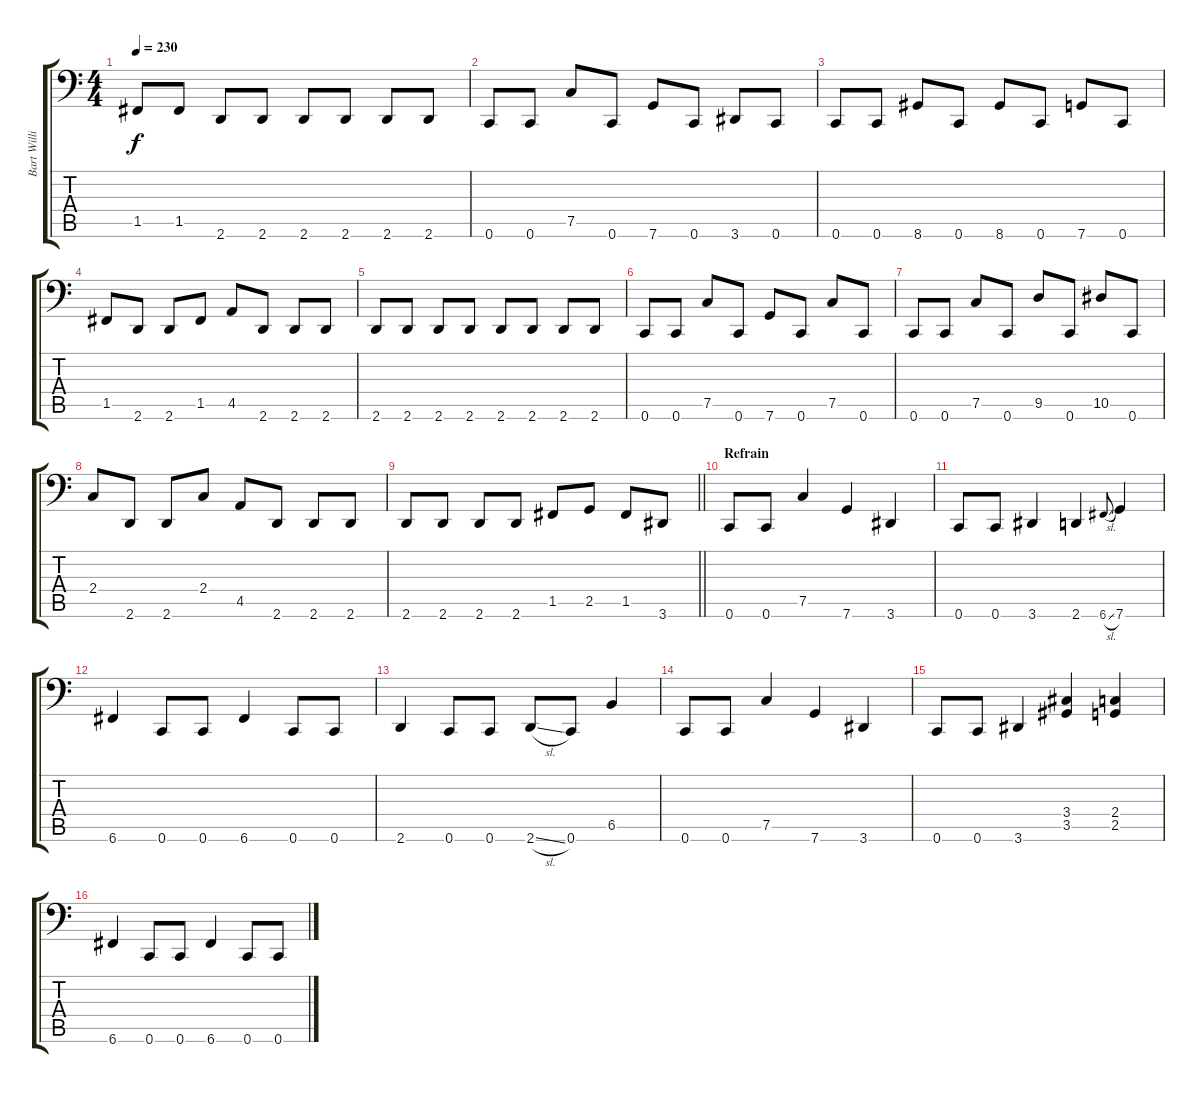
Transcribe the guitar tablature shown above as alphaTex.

\track ("Bart Williams" "Bart Willi") {instrument electricbasspick}
\staff {score tabs}
\tuning (C3 G2 Eb2 Bb1 F1 C1) {hide}
\ts (4 4)
\tempo 230
\clef f4
\ks c
1.5.8{dy f} 1.5.8 2.6.8 2.6.8 2.6.8 2.6.8 2.6.8 2.6.8 |
0.6.8 0.6.8 7.5.8 0.6.8 7.6.8 0.6.8 3.6.8 0.6.8 |
0.6.8 0.6.8 8.6.8 0.6.8 8.6.8 0.6.8 7.6.8 0.6.8 |
1.5.8 2.6.8 2.6.8 1.5.8 4.5.8 2.6.8 2.6.8 2.6.8 |
2.6.8 2.6.8 2.6.8 2.6.8 2.6.8 2.6.8 2.6.8 2.6.8 |
0.6.8 0.6.8 7.5.8 0.6.8 7.6.8 0.6.8 7.5.8 0.6.8 |
0.6.8 0.6.8 7.5.8 0.6.8 9.5.8 0.6.8 10.5.8 0.6.8 |
2.4.8 2.6.8 2.6.8 2.4.8 4.5.8 2.6.8 2.6.8 2.6.8 |
\barLineRight lightlight
2.6.8 2.6.8 2.6.8 2.6.8 1.5.8 2.5.8 1.5.8 3.6.8 |
\section ("" "Refrain")
0.6.8 0.6.8 7.5.4 7.6.4 3.6.4 |
0.6.8 0.6.8 3.6.4 2.6.4 6.6{sl}.8{gr onbeat} 7.6.4 |
6.6.4 0.6.8 0.6.8 6.6.4 0.6.8 0.6.8 |
2.6.4 0.6.8 0.6.8 2.6{sl}.8 0.6.8 6.5.4 |
0.6.8 0.6.8 7.5.4 7.6.4 3.6.4 |
0.6.8 0.6.8 3.6.4 (3.4 3.5).4 (2.4 2.5).4 |
6.6.4 0.6.8 0.6.8 6.6.4 0.6.8 0.6.8
